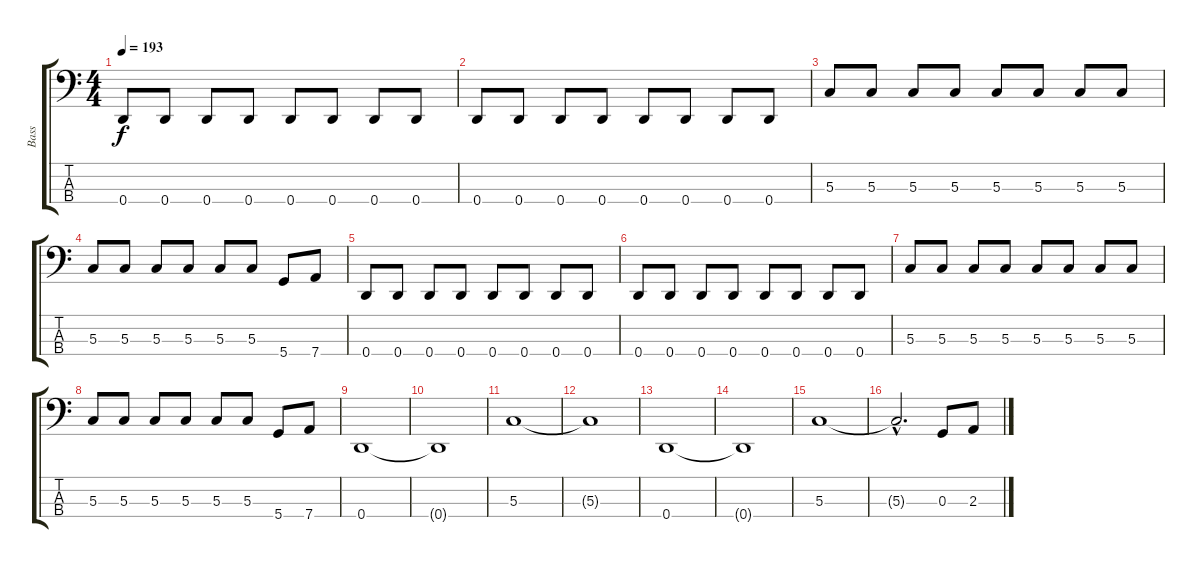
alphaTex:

\track ("Bass" "Bass") {instrument electricbassfinger}
\staff {score tabs}
\tuning (F2 C2 G1 D1) {hide}
\ts (4 4)
\tempo 193
\clef f4
\ks c
0.4.8{dy f} 0.4.8 0.4.8 0.4.8 0.4.8 0.4.8 0.4.8 0.4.8 |
0.4.8 0.4.8 0.4.8 0.4.8 0.4.8 0.4.8 0.4.8 0.4.8 |
5.3.8 5.3.8 5.3.8 5.3.8 5.3.8 5.3.8 5.3.8 5.3.8 |
5.3.8 5.3.8 5.3.8 5.3.8 5.3.8 5.3.8 5.4.8 7.4.8 |
0.4.8 0.4.8 0.4.8 0.4.8 0.4.8 0.4.8 0.4.8 0.4.8 |
0.4.8 0.4.8 0.4.8 0.4.8 0.4.8 0.4.8 0.4.8 0.4.8 |
5.3.8 5.3.8 5.3.8 5.3.8 5.3.8 5.3.8 5.3.8 5.3.8 |
5.3.8 5.3.8 5.3.8 5.3.8 5.3.8 5.3.8 5.4.8 7.4.8 |
0.4.1 |
0.4{t}.1 |
5.3.1 |
5.3{t}.1 |
0.4.1 |
0.4{t}.1 |
5.3.1 |
5.3{hac t}.2{d} 0.3.8 2.3.8
